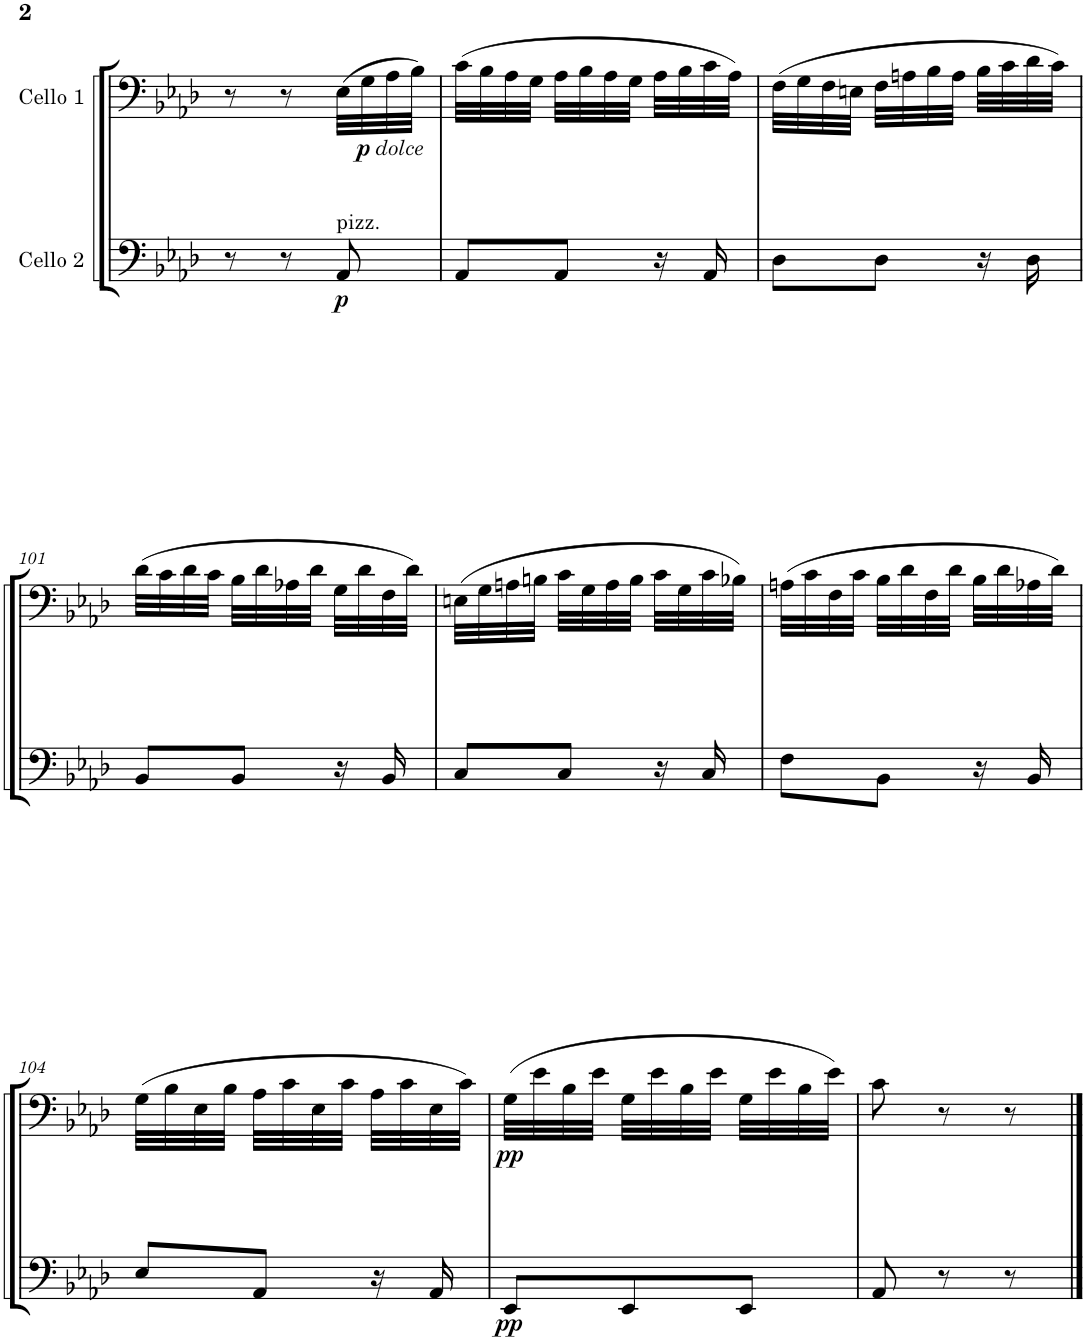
**kern	**dynam	**kern	**dynam
*part2	*part2	*part1	*part1
*staff2	*staff2	*staff1	*staff1
*I"Cello 2	*	*I"Cello 1	*
!!LO:PB:g=z
*clefF4	*	*clefF4	*
*k[b-e-a-d-]	*	*k[b-e-a-d-]	*
*M3/8	*	*M3/8	*
=98	=98	=98	=98
8r	.	8r	.
8r	.	8r	.
!LO:TX:a:t=pizz.	!	!	!
!	!LO:DY:b	!	!LO:DY:b
!	!	!	!LO:DY:n=1:b
8AA-/	p	(32E-\LLL	p other-dynamics
.	.	32G\	.
.	.	32A-\	.
.	.	32B-\JJJ)	.
=99	=99	=99	=99
8AA-/L	.	(32c\LLL	.
.	.	32B-\	.
.	.	32A-\	.
.	.	32G\JJJ	.
8AA-/J	.	32A-\LLL	.
.	.	32B-\	.
.	.	32A-\	.
.	.	32G\JJJ	.
16r	.	32A-\LLL	.
.	.	32B-\	.
16AA-/	.	32c\	.
.	.	32A-\JJJ)	.
=100	=100	=100	=100
8D-\L	.	(32F\LLL	.
.	.	32G\	.
.	.	32F\	.
.	.	32En\JJJ	.
8D-\J	.	32F\LLL	.
.	.	32An\	.
.	.	32B-\	.
.	.	32A\JJJ	.
16r	.	32B-\LLL	.
.	.	32c\	.
16D-\	.	32d-\	.
.	.	32c\JJJ)	.
!!LO:LB:g=z
=101	=101	=101	=101
8BB-/L	.	(32d-\LLL	.
.	.	32c\	.
.	.	32d-\	.
.	.	32c\JJJ	.
8BB-/J	.	32B-\LLL	.
.	.	32d-\	.
.	.	32A-X\	.
.	.	32d-\JJJ	.
16r	.	32G\LLL	.
.	.	32d-\	.
16BB-/	.	32F\	.
.	.	32d-\JJJ)	.
=102	=102	=102	=102
8C/L	.	(32En\LLL	.
.	.	32G\	.
.	.	32An\	.
.	.	32Bn\JJJ	.
8C/J	.	32c\LLL	.
.	.	32G\	.
.	.	32A\	.
.	.	32B\JJJ	.
16r	.	32c\LLL	.
.	.	32G\	.
16C/	.	32c\	.
.	.	32B-X\JJJ)	.
=103	=103	=103	=103
8F\L	.	(32An\LLL	.
.	.	32c\	.
.	.	32F\	.
.	.	32c\JJJ	.
8BB-\J	.	32B-\LLL	.
.	.	32d-\	.
.	.	32F\	.
.	.	32d-\JJJ	.
16r	.	32B-\LLL	.
.	.	32d-\	.
16BB-/	.	32A-X\	.
.	.	32d-\JJJ)	.
!!LO:LB:g=z
=104	=104	=104	=104
8E-/L	.	(32G\LLL	.
.	.	32B-\	.
.	.	32E-\	.
.	.	32B-\JJJ	.
8AA-/J	.	32A-\LLL	.
.	.	32c\	.
.	.	32E-\	.
.	.	32c\JJJ	.
16r	.	32A-\LLL	.
.	.	32c\	.
16AA-/	.	32E-\	.
.	.	32c\JJJ)	.
=105	=105	=105	=105
!	!LO:DY:b	!	!LO:DY:b
8EE-/L	pp	(32G\LLL	pp
.	.	32e-\	.
.	.	32B-\	.
.	.	32e-\JJJ	.
8EE-/	.	32G\LLL	.
.	.	32e-\	.
.	.	32B-\	.
.	.	32e-\JJJ	.
8EE-/J	.	32G\LLL	.
.	.	32e-\	.
.	.	32B-\	.
.	.	32e-\JJJ)	.
=106	=106	=106	=106
8AA-/	.	8c\	.
8r	.	8r	.
8r	.	8r	.
==	==	==	==
*-	*-	*-	*-
